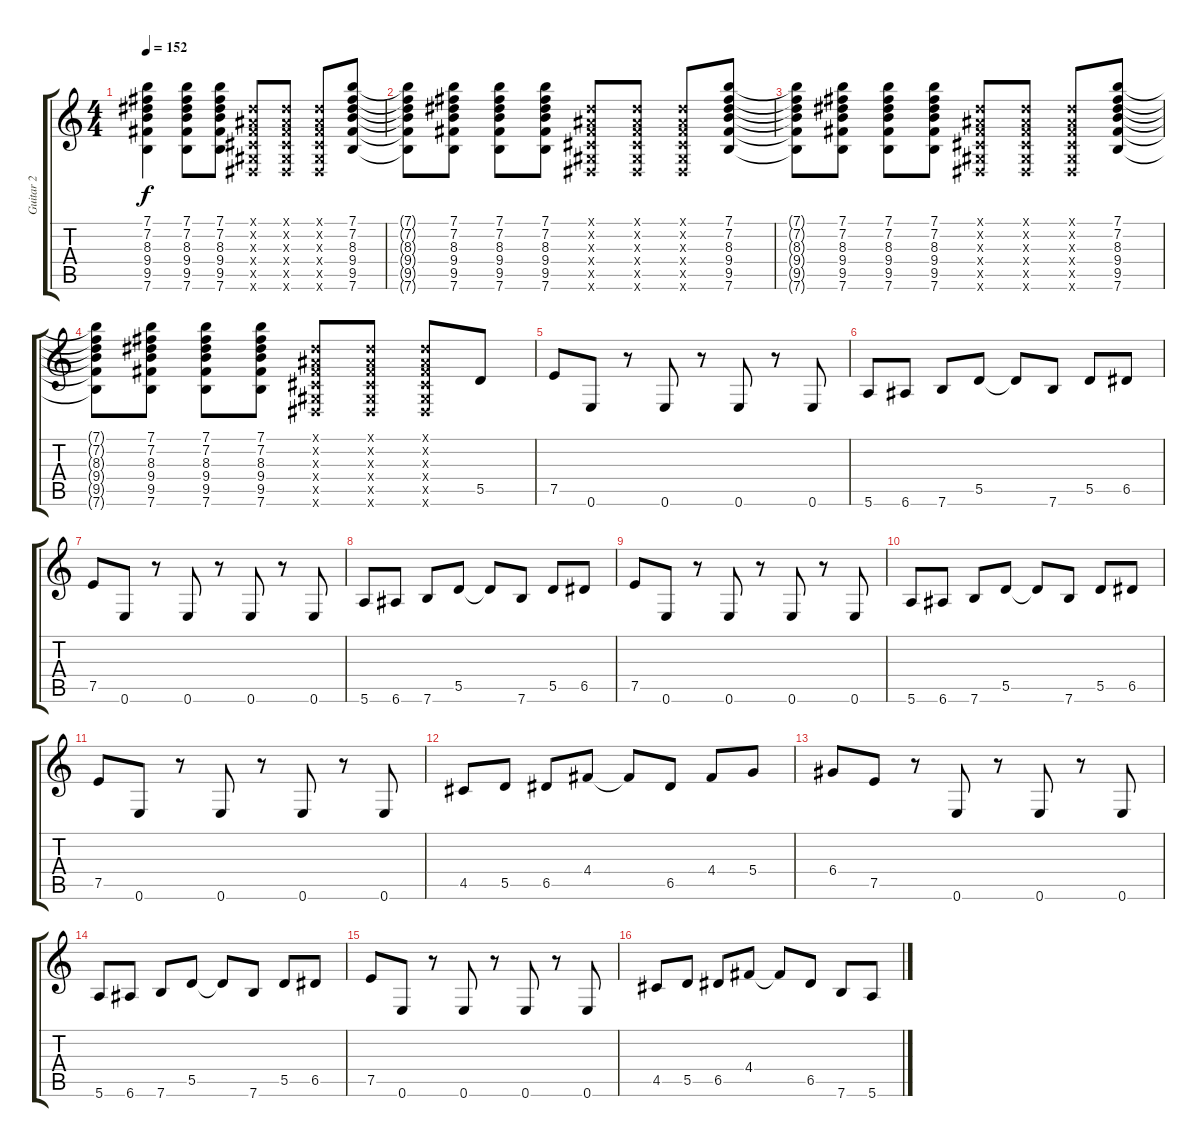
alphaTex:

\track ("Guitar 2" "Guitar 2") {instrument overdrivenguitar}
\staff {score tabs}
\tuning (E4 B3 G3 D3 A2 E2) {hide}
\ts (4 4)
\tempo 152
\clef g2
\ks c
(7.1 7.2 8.3 9.4 9.5 7.6).4{dy f} (7.1 7.2 8.3 9.4 9.5 7.6).8 (7.1 7.2 8.3 9.4 9.5 7.6).8 (-1.1{x} -1.2{x} -1.3{x} -1.4{x} -1.5{x} -1.6{x}).8 (-1.1{x} -1.2{x} -1.3{x} -1.4{x} -1.5{x} -1.6{x}).8 (-1.1{x} -1.2{x} -1.3{x} -1.4{x} -1.5{x} -1.6{x}).8 (7.1 7.2 8.3 9.4 9.5 7.6).8 |
(7.1{t} 7.2{t} 8.3{t} 9.4{t} 9.5{t} 7.6{t}).8 (7.1 7.2 8.3 9.4 9.5 7.6).8 (7.1 7.2 8.3 9.4 9.5 7.6).8 (7.1 7.2 8.3 9.4 9.5 7.6).8 (-1.1{x} -1.2{x} -1.3{x} -1.4{x} -1.5{x} -1.6{x}).8 (-1.1{x} -1.2{x} -1.3{x} -1.4{x} -1.5{x} -1.6{x}).8 (-1.1{x} -1.2{x} -1.3{x} -1.4{x} -1.5{x} -1.6{x}).8 (7.1 7.2 8.3 9.4 9.5 7.6).8 |
(7.1{t} 7.2{t} 8.3{t} 9.4{t} 9.5{t} 7.6{t}).8 (7.1 7.2 8.3 9.4 9.5 7.6).8 (7.1 7.2 8.3 9.4 9.5 7.6).8 (7.1 7.2 8.3 9.4 9.5 7.6).8 (-1.1{x} -1.2{x} -1.3{x} -1.4{x} -1.5{x} -1.6{x}).8 (-1.1{x} -1.2{x} -1.3{x} -1.4{x} -1.5{x} -1.6{x}).8 (-1.1{x} -1.2{x} -1.3{x} -1.4{x} -1.5{x} -1.6{x}).8 (7.1 7.2 8.3 9.4 9.5 7.6).8 |
(7.1{t} 7.2{t} 8.3{t} 9.4{t} 9.5{t} 7.6{t}).8 (7.1 7.2 8.3 9.4 9.5 7.6).8 (7.1 7.2 8.3 9.4 9.5 7.6).8 (7.1 7.2 8.3 9.4 9.5 7.6).8 (-1.1{x} -1.2{x} -1.3{x} -1.4{x} -1.5{x} -1.6{x}).8 (-1.1{x} -1.2{x} -1.3{x} -1.4{x} -1.5{x} -1.6{x}).8 (-1.1{x} -1.2{x} -1.3{x} -1.4{x} -1.5{x} -1.6{x}).8 5.5.8 |
7.5.8 0.6.8 r.8 0.6.8 r.8 0.6.8 r.8 0.6.8 |
5.6.8 6.6.8 7.6.8 5.5.8 5.5{t}.8 7.6.8 5.5.8 6.5.8 |
7.5.8 0.6.8 r.8 0.6.8 r.8 0.6.8 r.8 0.6.8 |
5.6.8 6.6.8 7.6.8 5.5.8 5.5{t}.8 7.6.8 5.5.8 6.5.8 |
7.5.8 0.6.8 r.8 0.6.8 r.8 0.6.8 r.8 0.6.8 |
5.6.8 6.6.8 7.6.8 5.5.8 5.5{t}.8 7.6.8 5.5.8 6.5.8 |
7.5.8 0.6.8 r.8 0.6.8 r.8 0.6.8 r.8 0.6.8 |
4.5.8 5.5.8 6.5.8 4.4.8 4.4{t}.8 6.5.8 4.4.8 5.4.8 |
6.4.8 7.5.8 r.8 0.6.8 r.8 0.6.8 r.8 0.6.8 |
5.6.8 6.6.8 7.6.8 5.5.8 5.5{t}.8 7.6.8 5.5.8 6.5.8 |
7.5.8 0.6.8 r.8 0.6.8 r.8 0.6.8 r.8 0.6.8 |
4.5.8 5.5.8 6.5.8 4.4.8 4.4{t}.8 6.5.8 7.6.8 5.6.8
